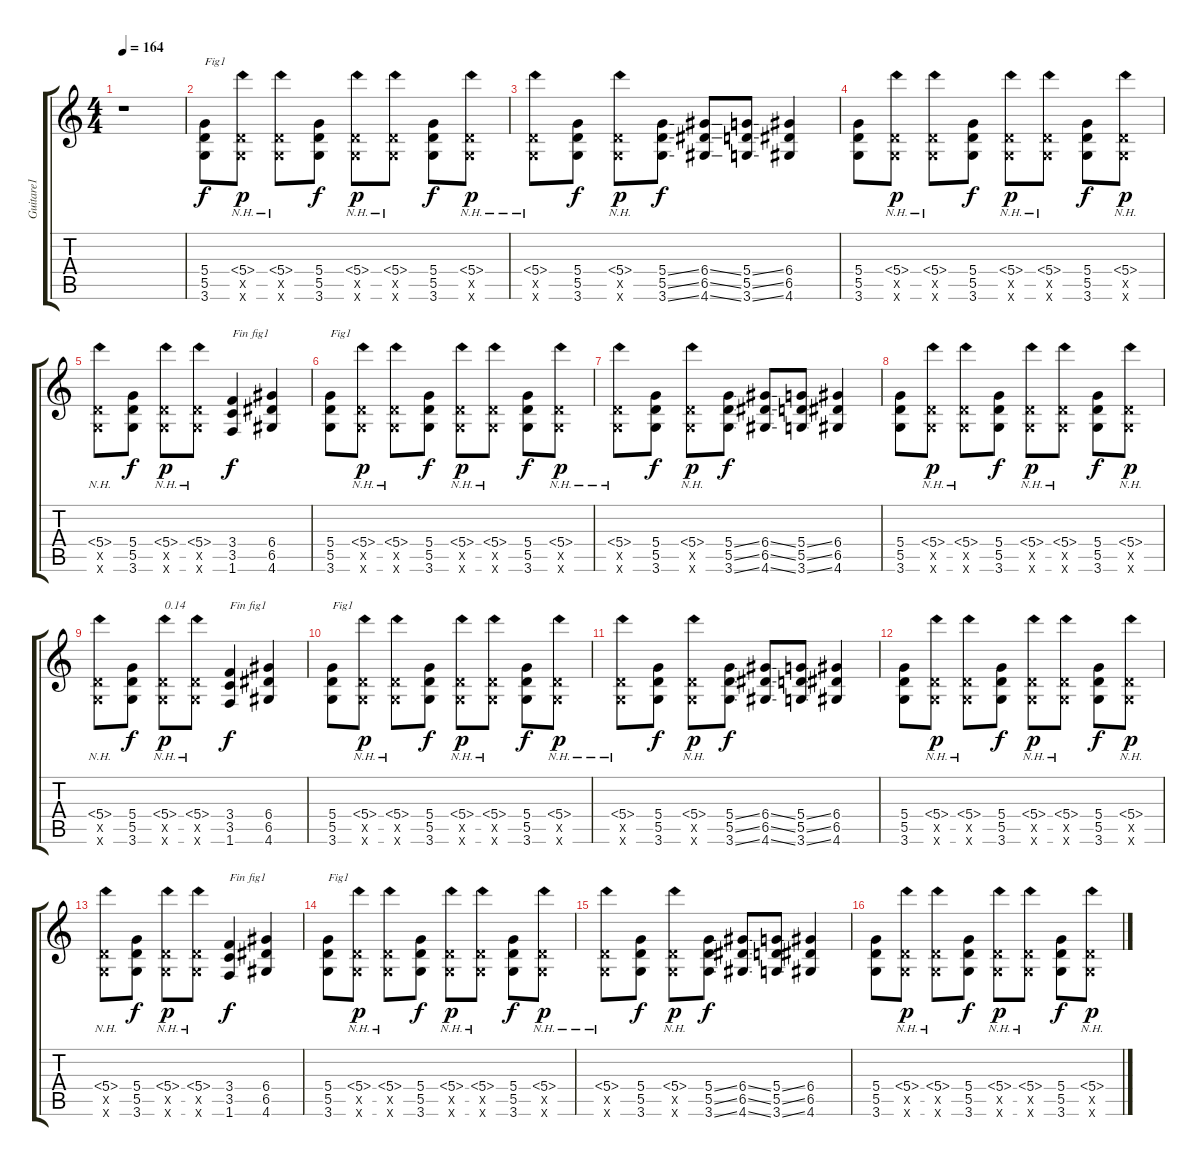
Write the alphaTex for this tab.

\track ("Guitare1" "Guitare1") {instrument distortionguitar}
\staff {score tabs}
\tuning (E4 B3 G3 D3 A2 E2) {hide}
\ts (4 4)
\tempo 164
\clef g2
\ks c
r.1{dy f instrument distortionguitar} |
(5.4 5.5 3.6).8{txt "Fig1"} (5.4{nh} 5.5{x} 3.6{x}).8{dy p} (5.4{nh} 5.5{x} 3.6{x}).8 (5.4 5.5 3.6).8{dy f} (5.4{nh} 5.5{x} 3.6{x}).8{dy p} (5.4{nh} 5.5{x} 3.6{x}).8 (5.4 5.5 3.6).8{dy f} (5.4{nh} 5.5{x} 3.6{x}).8{dy p} |
(5.4{nh} 5.5{x} 3.6{x}).8 (5.4 5.5 3.6).8{dy f} (5.4{nh} 5.5{x} 3.6{x}).8{dy p} (5.4{ss} 5.5{ss} 3.6{ss}).8{dy f} (6.4{ss} 6.5{ss} 4.6{ss}).8 (5.4{ss} 5.5{ss} 3.6{ss}).8 (6.4 6.5 4.6).4 |
(5.4 5.5 3.6).8 (5.4{nh} 5.5{x} 3.6{x}).8{dy p} (5.4{nh} 5.5{x} 3.6{x}).8 (5.4 5.5 3.6).8{dy f} (5.4{nh} 5.5{x} 3.6{x}).8{dy p} (5.4{nh} 5.5{x} 3.6{x}).8 (5.4 5.5 3.6).8{dy f} (5.4{nh} 5.5{x} 3.6{x}).8{dy p} |
(5.4{nh} 5.5{x} 3.6{x}).8 (5.4 5.5 3.6).8{dy f} (5.4{nh} 5.5{x} 3.6{x}).8{dy p} (5.4{nh} 5.5{x} 3.6{x}).8 (3.4 3.5 1.6).4{txt "Fin fig1" dy f} (6.4 6.5 4.6).4 |
(5.4 5.5 3.6).8{txt "Fig1"} (5.4{nh} 5.5{x} 3.6{x}).8{dy p} (5.4{nh} 5.5{x} 3.6{x}).8 (5.4 5.5 3.6).8{dy f} (5.4{nh} 5.5{x} 3.6{x}).8{dy p} (5.4{nh} 5.5{x} 3.6{x}).8 (5.4 5.5 3.6).8{dy f} (5.4{nh} 5.5{x} 3.6{x}).8{dy p} |
(5.4{nh} 5.5{x} 3.6{x}).8 (5.4 5.5 3.6).8{dy f} (5.4{nh} 5.5{x} 3.6{x}).8{dy p} (5.4{ss} 5.5{ss} 3.6{ss}).8{dy f} (6.4{ss} 6.5{ss} 4.6{ss}).8 (5.4{ss} 5.5{ss} 3.6{ss}).8 (6.4 6.5 4.6).4 |
(5.4 5.5 3.6).8 (5.4{nh} 5.5{x} 3.6{x}).8{dy p} (5.4{nh} 5.5{x} 3.6{x}).8 (5.4 5.5 3.6).8{dy f} (5.4{nh} 5.5{x} 3.6{x}).8{dy p} (5.4{nh} 5.5{x} 3.6{x}).8 (5.4 5.5 3.6).8{dy f} (5.4{nh} 5.5{x} 3.6{x}).8{dy p} |
(5.4{nh} 5.5{x} 3.6{x}).8 (5.4 5.5 3.6).8{dy f} (5.4{nh} 5.5{x} 3.6{x}).8{txt "0.14" dy p} (5.4{nh} 5.5{x} 3.6{x}).8 (3.4 3.5 1.6).4{txt "Fin fig1" dy f} (6.4 6.5 4.6).4 |
(5.4 5.5 3.6).8{txt "Fig1"} (5.4{nh} 5.5{x} 3.6{x}).8{dy p} (5.4{nh} 5.5{x} 3.6{x}).8 (5.4 5.5 3.6).8{dy f} (5.4{nh} 5.5{x} 3.6{x}).8{dy p} (5.4{nh} 5.5{x} 3.6{x}).8 (5.4 5.5 3.6).8{dy f} (5.4{nh} 5.5{x} 3.6{x}).8{dy p} |
(5.4{nh} 5.5{x} 3.6{x}).8 (5.4 5.5 3.6).8{dy f} (5.4{nh} 5.5{x} 3.6{x}).8{dy p} (5.4{ss} 5.5{ss} 3.6{ss}).8{dy f} (6.4{ss} 6.5{ss} 4.6{ss}).8 (5.4{ss} 5.5{ss} 3.6{ss}).8 (6.4 6.5 4.6).4 |
(5.4 5.5 3.6).8 (5.4{nh} 5.5{x} 3.6{x}).8{dy p} (5.4{nh} 5.5{x} 3.6{x}).8 (5.4 5.5 3.6).8{dy f} (5.4{nh} 5.5{x} 3.6{x}).8{dy p} (5.4{nh} 5.5{x} 3.6{x}).8 (5.4 5.5 3.6).8{dy f} (5.4{nh} 5.5{x} 3.6{x}).8{dy p} |
(5.4{nh} 5.5{x} 3.6{x}).8 (5.4 5.5 3.6).8{dy f} (5.4{nh} 5.5{x} 3.6{x}).8{dy p} (5.4{nh} 5.5{x} 3.6{x}).8 (3.4 3.5 1.6).4{txt "Fin fig1" dy f} (6.4 6.5 4.6).4 |
(5.4 5.5 3.6).8{txt "Fig1"} (5.4{nh} 5.5{x} 3.6{x}).8{dy p} (5.4{nh} 5.5{x} 3.6{x}).8 (5.4 5.5 3.6).8{dy f} (5.4{nh} 5.5{x} 3.6{x}).8{dy p} (5.4{nh} 5.5{x} 3.6{x}).8 (5.4 5.5 3.6).8{dy f} (5.4{nh} 5.5{x} 3.6{x}).8{dy p} |
(5.4{nh} 5.5{x} 3.6{x}).8 (5.4 5.5 3.6).8{dy f} (5.4{nh} 5.5{x} 3.6{x}).8{dy p} (5.4{ss} 5.5{ss} 3.6{ss}).8{dy f} (6.4{ss} 6.5{ss} 4.6{ss}).8 (5.4{ss} 5.5{ss} 3.6{ss}).8 (6.4 6.5 4.6).4 |
(5.4 5.5 3.6).8 (5.4{nh} 5.5{x} 3.6{x}).8{dy p} (5.4{nh} 5.5{x} 3.6{x}).8 (5.4 5.5 3.6).8{dy f} (5.4{nh} 5.5{x} 3.6{x}).8{dy p} (5.4{nh} 5.5{x} 3.6{x}).8 (5.4 5.5 3.6).8{dy f} (5.4{nh} 5.5{x} 3.6{x}).8{dy p}
